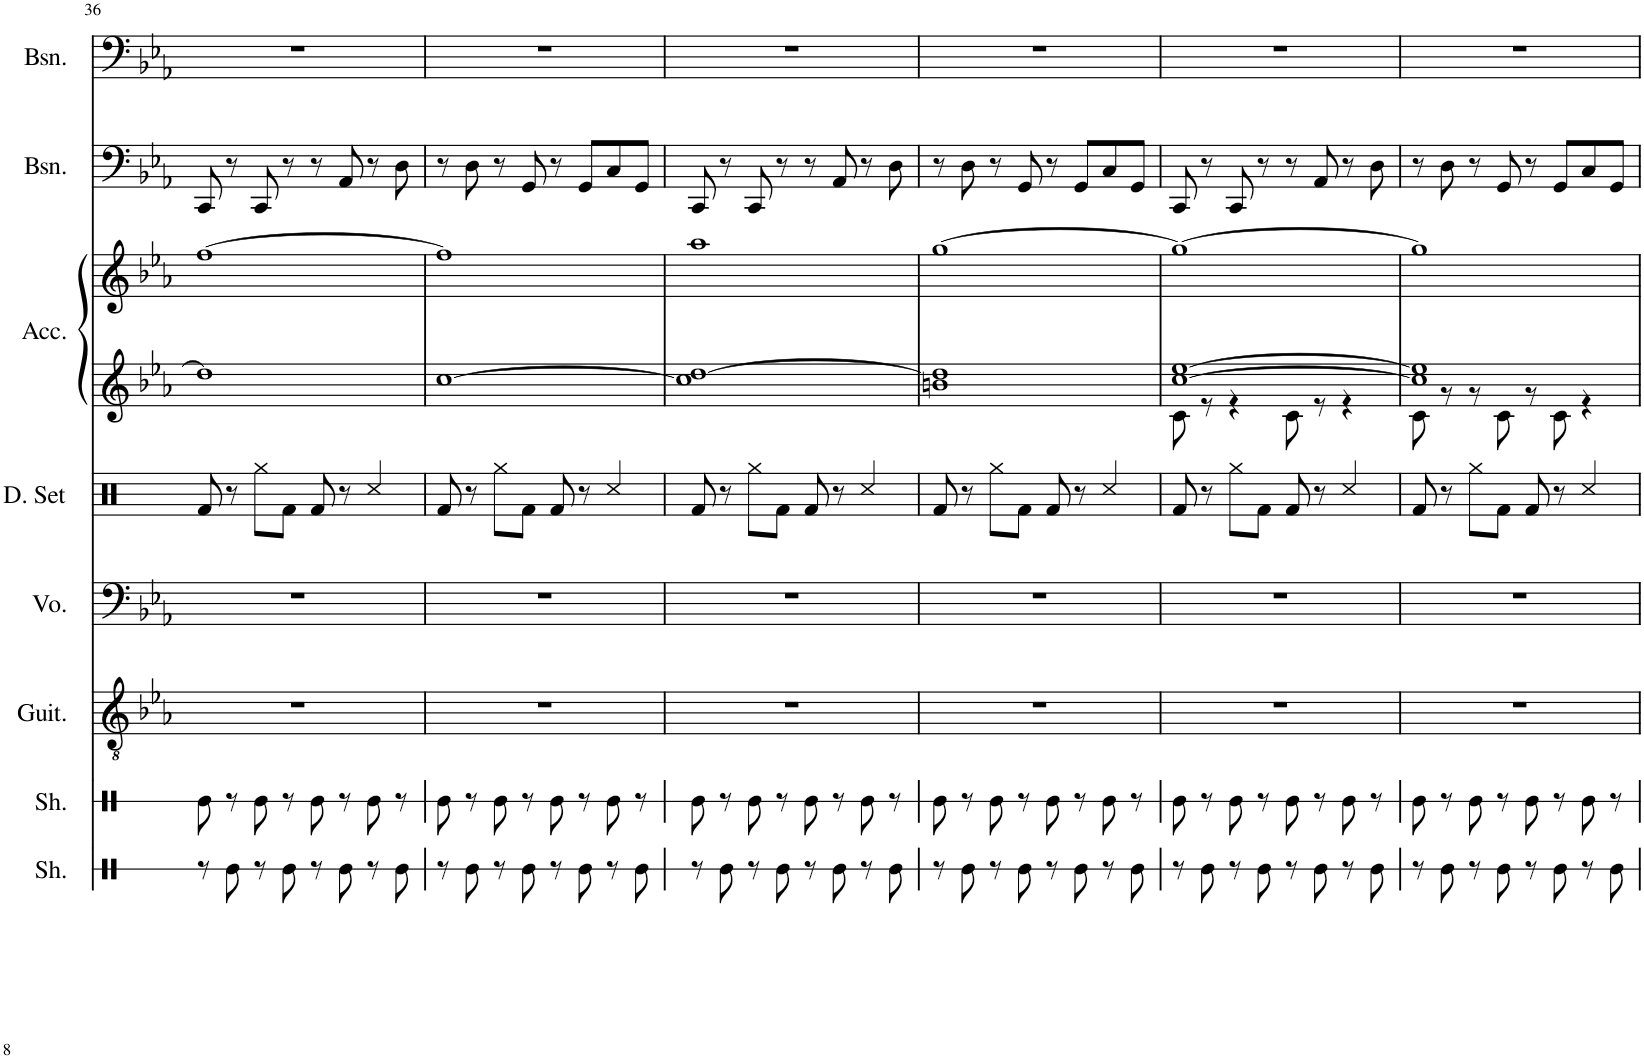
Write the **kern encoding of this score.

**kern	**kern	**kern	**kern	**kern	**kern	**kern	**kern	**kern
*part8	*part7	*part6	*part5	*part4	*part3	*part3	*part2	*part1
*staff9	*staff8	*staff7	*staff6	*staff5	*staff4	*staff3	*staff2	*staff1
*I"Shaker	*I"Shaker	*I"Acoustic Guitar	*I"Voice	*I"Drumset	*I"Accordion	*	*I"Bassoon	*I"Bassoon
*I'Sh.	*I'Sh.	*I'Guit.	*I'Vo.	*I'D. Set	*I'Acc.	*	*I'Bsn.	*I'Bsn.
!!LO:PB:g=z
*clefX	*clefX	*clefGv2	*clefF4	*clefX	*clefG2	*clefG2	*clefF4	*clefF4
*k[]	*k[]	*k[b-e-a-]	*k[b-e-a-]	*k[]	*k[b-e-a-]	*k[b-e-a-]	*k[b-e-a-]	*k[b-e-a-]
*M4/4	*M4/4	*M4/4	*M4/4	*M4/4	*M4/4	*M4/4	*M4/4	*M4/4
=36	=36	=36	=36	=36	=36	=36	=36	=36
8r	8Re\	1r	1r	8Rf/	1dd]	[1ff	8CC/	1r
8Re\	8r	.	.	8r	.	.	8r	.
8r	8Re\	.	.	8Rgg\L	.	.	8CC/	.
8Re\	8r	.	.	8Rf\J	.	.	8r	.
8r	8Re\	.	.	8Rf/	.	.	8r	.
8Re\	8r	.	.	8r	.	.	8AA-/	.
8r	8Re\	.	.	4Rcc/	.	.	8r	.
8Re\	8r	.	.	.	.	.	8D\	.
=37	=37	=37	=37	=37	=37	=37	=37	=37
8r	8Re\	1r	1r	8Rf/	[1cc	1ff]	8r	1r
8Re\	8r	.	.	8r	.	.	8D\	.
8r	8Re\	.	.	8Rgg\L	.	.	8r	.
8Re\	8r	.	.	8Rf\J	.	.	8GG/	.
8r	8Re\	.	.	8Rf/	.	.	8r	.
8Re\	8r	.	.	8r	.	.	8GG/L	.
8r	8Re\	.	.	4Rcc/	.	.	8C/	.
8Re\	8r	.	.	.	.	.	8GG/J	.
=38	=38	=38	=38	=38	=38	=38	=38	=38
8r	8Re\	1r	1r	8Rf/	1cc] [1dd	1aa-	8CC/	1r
8Re\	8r	.	.	8r	.	.	8r	.
8r	8Re\	.	.	8Rgg\L	.	.	8CC/	.
8Re\	8r	.	.	8Rf\J	.	.	8r	.
8r	8Re\	.	.	8Rf/	.	.	8r	.
8Re\	8r	.	.	8r	.	.	8AA-/	.
8r	8Re\	.	.	4Rcc/	.	.	8r	.
8Re\	8r	.	.	.	.	.	8D\	.
=39	=39	=39	=39	=39	=39	=39	=39	=39
8r	8Re\	1r	1r	8Rf/	1bn 1dd]	[1gg	8r	1r
8Re\	8r	.	.	8r	.	.	8D\	.
8r	8Re\	.	.	8Rgg\L	.	.	8r	.
8Re\	8r	.	.	8Rf\J	.	.	8GG/	.
8r	8Re\	.	.	8Rf/	.	.	8r	.
8Re\	8r	.	.	8r	.	.	8GG/L	.
8r	8Re\	.	.	4Rcc/	.	.	8C/	.
8Re\	8r	.	.	.	.	.	8GG/J	.
=40	=40	=40	=40	=40	=40	=40	=40	=40
*	*	*	*	*	*^	*	*	*
8r	8Re\	1r	1r	8Rf/	[1cc [1ee-	8c\	1gg_	8CC/	1r
8Re\	8r	.	.	8r	.	8r	.	8r	.
8r	8Re\	.	.	8Rgg\L	.	4r	.	8CC/	.
8Re\	8r	.	.	8Rf\J	.	.	.	8r	.
8r	8Re\	.	.	8Rf/	.	8c\	.	8r	.
8Re\	8r	.	.	8r	.	8r	.	8AA-/	.
8r	8Re\	.	.	4Rcc/	.	4r	.	8r	.
8Re\	8r	.	.	.	.	.	.	8D\	.
=41	=41	=41	=41	=41	=41	=41	=41	=41	=41
8r	8Re\	1r	1r	8Rf/	1cc] 1ee-]	8c\	1gg]	8r	1r
8Re\	8r	.	.	8r	.	8r	.	8D\	.
8r	8Re\	.	.	8Rgg\L	.	8r	.	8r	.
8Re\	8r	.	.	8Rf\J	.	8c\	.	8GG/	.
8r	8Re\	.	.	8Rf/	.	8r	.	8r	.
8Re\	8r	.	.	8r	.	8c\	.	8GG/L	.
8r	8Re\	.	.	4Rcc/	.	4r	.	8C/	.
8Re\	8r	.	.	.	.	.	.	8GG/J	.
*	*	*	*	*	*v	*v	*	*	*
=	=	=	=	=	=	=	=	=
*-	*-	*-	*-	*-	*-	*-	*-	*-
